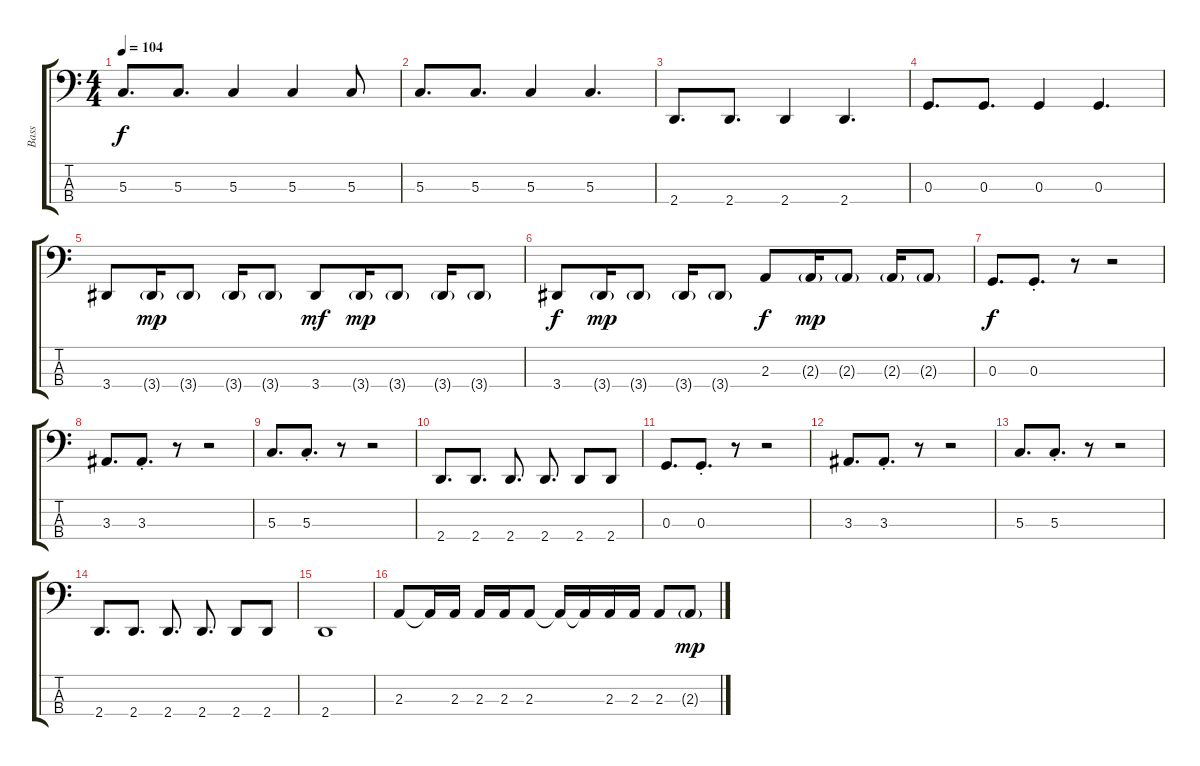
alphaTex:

\track ("Bass" "Bass") {instrument electricbassfinger}
\staff {score tabs}
\tuning (F2 C2 G1 C1) {hide}
\ts (4 4)
\tempo 104
\clef f4
\ks c
5.3.8{d dy f} 5.3.8{d} 5.3.4 5.3.4 5.3.8 |
5.3.8{d} 5.3.8{d} 5.3.4 5.3.4{d} |
2.4.8{d} 2.4.8{d} 2.4.4 2.4.4{d} |
0.3.8{d} 0.3.8{d} 0.3.4 0.3.4{d} |
3.4.8 3.4{g}.16{dy mp} 3.4{g}.8 3.4{g}.16 3.4{g}.8 3.4.8{dy mf} 3.4{g}.16{dy mp} 3.4{g}.8 3.4{g}.16 3.4{g}.8 |
3.4.8{dy f} 3.4{g}.16{dy mp} 3.4{g}.8 3.4{g}.16 3.4{g}.8 2.3.8{dy f} 2.3{g}.16{dy mp} 2.3{g}.8 2.3{g}.16 2.3{g}.8 |
0.3.8{d dy f} 0.3{st}.8{d} r.8 r.2 |
3.3.8{d} 3.3{st}.8{d} r.8 r.2 |
5.3.8{d} 5.3{st}.8{d} r.8 r.2 |
2.4.8{d} 2.4.8{d} 2.4.8{d} 2.4.8{d} 2.4.8 2.4.8 |
0.3.8{d} 0.3{st}.8{d} r.8 r.2 |
3.3.8{d} 3.3{st}.8{d} r.8 r.2 |
5.3.8{d} 5.3{st}.8{d} r.8 r.2 |
2.4.8{d} 2.4.8{d} 2.4.8{d} 2.4.8{d} 2.4.8 2.4.8 |
2.4.1 |
2.3.8 2.3{t}.16 2.3.16 2.3.16 2.3.16 2.3.8 2.3{t}.16 2.3{t}.16 2.3.16 2.3.16 2.3.8 2.3{g}.8{dy mp}
